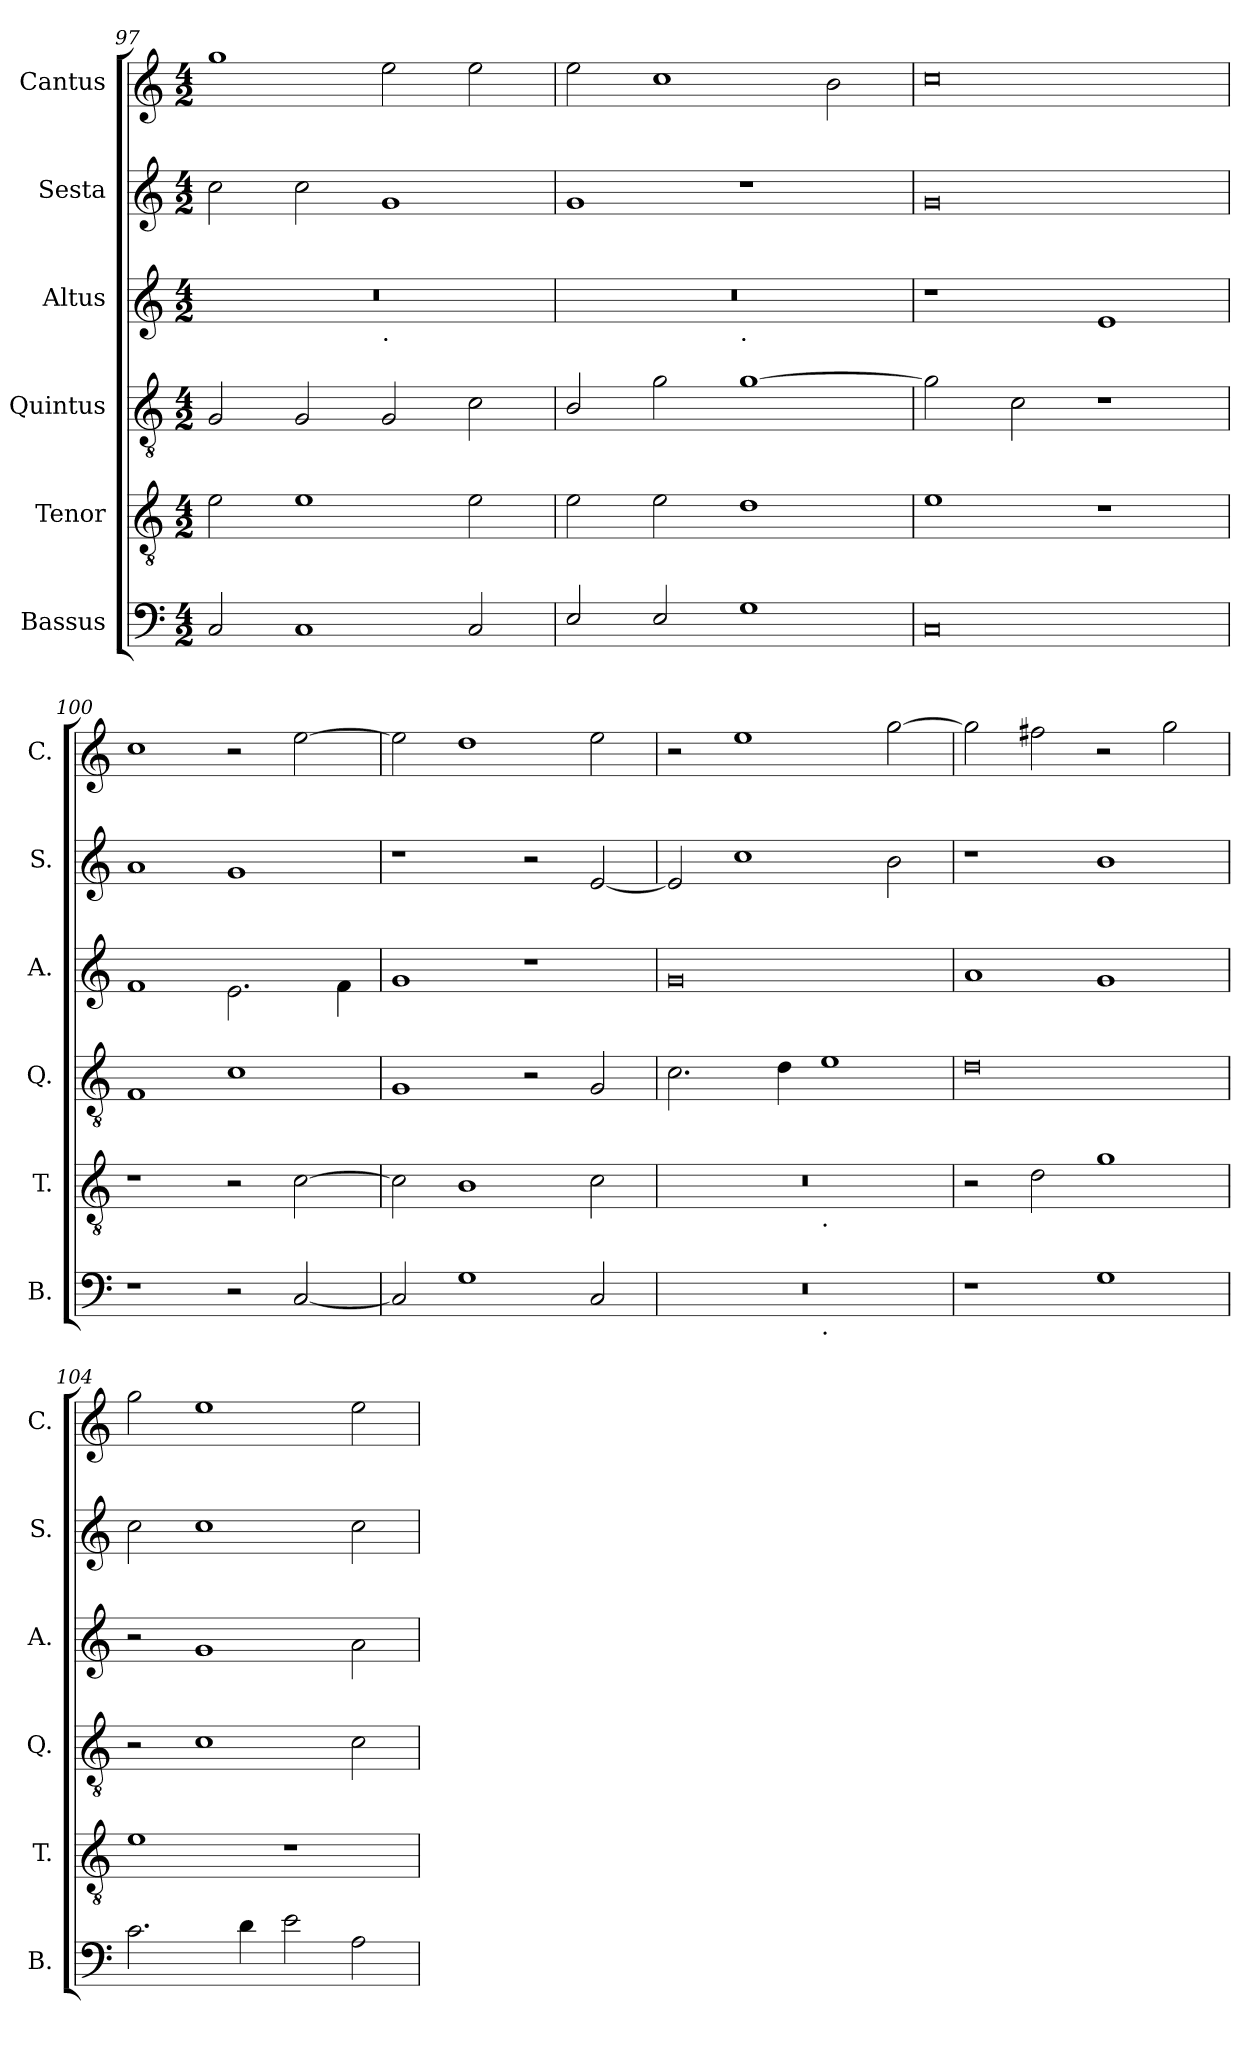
**kern	**kern	**kern	**kern	**kern	**kern
*part6	*part5	*part4	*part3	*part2	*part1
*staff6	*staff5	*staff4	*staff3	*staff2	*staff1
*I"Bassus	*I"Tenor	*I"Quintus	*I"Altus	*I"Sesta	*I"Cantus
*I'B.	*I'T.	*I'Q.	*I'A.	*I'S.	*I'C.
*clefF4	*clefGv2	*clefGv2	*clefG2	*clefG2	*clefG2
*k[]	*k[]	*k[]	*k[]	*k[]	*k[]
*M4/2	*M4/2	*M4/2	*M4/2	*M4/2	*M4/2
=97	=97	=97	=97	=97	=97
*	*	*	*^	*	*
2C/	2e\	2G/	0r	1ryy	2cc\	1gg
1C	1e	2G/	.	.	2cc\	.
!	!	!	!	!LO:TX:b:t=.	!	!
.	.	2G/	.	1ryy	1g	2ee\
2C/	2e\	2c\	.	.	.	2ee\
=98	=98	=98	=98	=98	=98	=98
2E/	2e\	2B/	0r	1ryy	1g	2ee\
2E/	2e\	2g\	.	.	.	1cc
!	!	!	!	!LO:TX:b:t=.	!	!
1G	1d	[1g	.	1ryy	1r	.
.	.	.	.	.	.	2b\
*	*	*	*v	*v	*	*
=99	=99	=99	=99	=99	=99
0C	1e	2g\]	1r	0g	0cc
.	.	2c\	.	.	.
.	1r	1r	1e	.	.
!!LO:LB:g=z
=100	=100	=100	=100	=100	=100
1r	1r	1F	1f	1a	1cc
2r	2r	1c	2.e\	1g	2r
[2C/	[2c\	.	.	.	[2ee\
.	.	.	4f\	.	.
=101	=101	=101	=101	=101	=101
2C/]	2c\]	1G	1g	1r	2ee\]
1G	1B	.	.	.	1dd
.	.	2r	1r	2r	.
2C/	2c\	2G/	.	[2e/	2ee\
=102	=102	=102	=102	=102	=102
*^	*^	*	*	*	*
0r	1ryy	0r	1ryy	2.c\	0g	2e/]	2r
.	.	.	.	.	.	1cc	1ee
.	.	.	.	4d\	.	.	.
!	!	!	!LO:TX:b:t=.	!	!	!	!
!	!LO:TX:b:t=.	!	!	!	!	!	!
.	1ryy	.	1ryy	1e	.	.	.
.	.	.	.	.	.	2b\	[2gg\
*v	*v	*	*	*	*	*	*
*	*v	*v	*	*	*	*
=103	=103	=103	=103	=103	=103
1r	2r	0d	1a	1r	2gg\]
.	2d\	.	.	.	2ff#X\
1G	1g	.	1g	1b	2r
.	.	.	.	.	2gg\
=104	=104	=104	=104	=104	=104
2.c\	1e	2r	2r	2cc\	2gg\
.	.	1c	1g	1cc	1ee
4d\	.	.	.	.	.
2e\	1r	.	.	.	.
2A\	.	2c\	2a\	2cc\	2ee\
=	=	=	=	=	=
*-	*-	*-	*-	*-	*-
